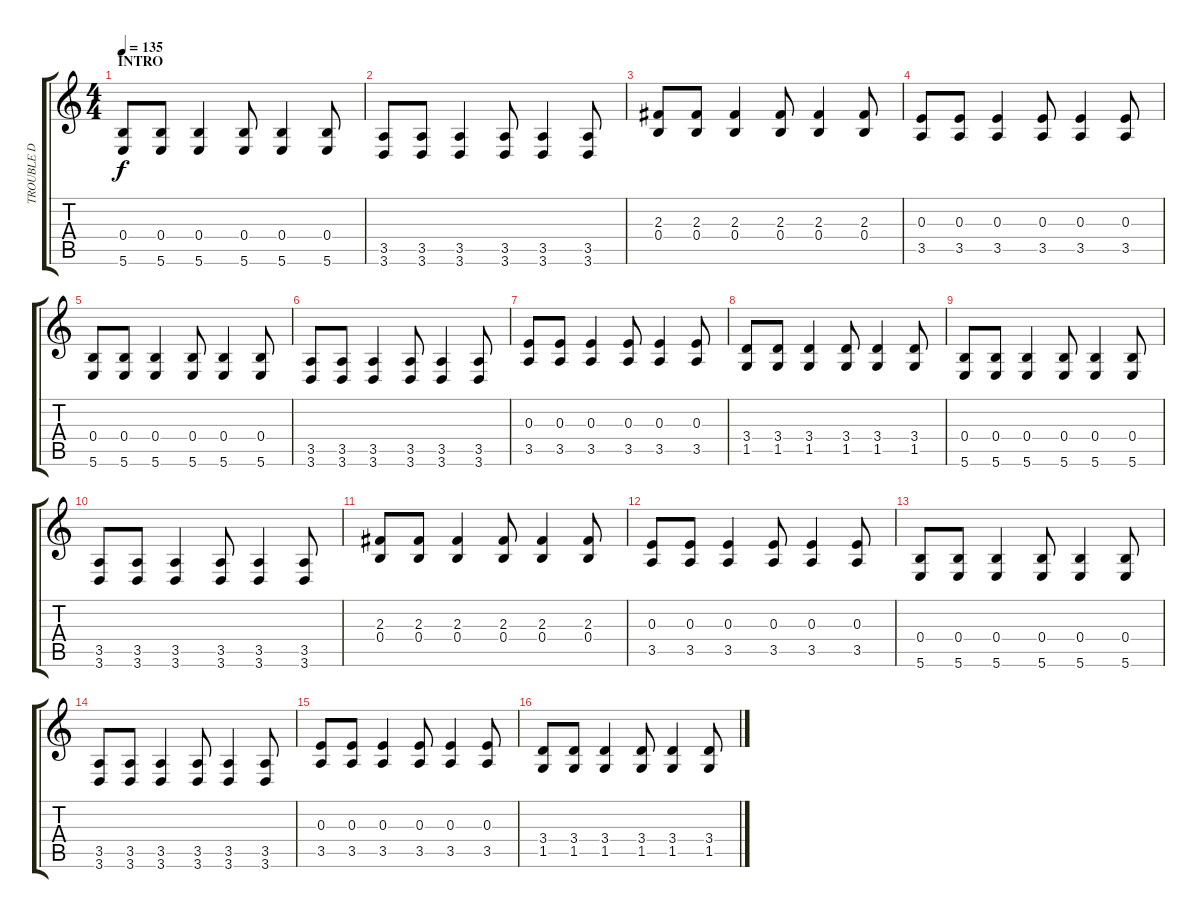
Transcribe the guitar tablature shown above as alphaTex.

\track ("TROUBLE D" "TROUBLE D") {instrument electricbassfinger}
\staff {score tabs}
\tuning (Db4 Ab3 E3 B2 Gb2 B1) {hide}
\ts (4 4)
\section ("" "INTRO")
\tempo 135
\clef g2
\ks c
(0.4 5.6).8{dy f instrument electricbassfinger} (0.4 5.6).8 (0.4 5.6).4 (0.4 5.6).8 (0.4 5.6).4 (0.4 5.6).8 |
(3.5 3.6).8 (3.5 3.6).8 (3.5 3.6).4 (3.5 3.6).8 (3.5 3.6).4 (3.5 3.6).8 |
(2.3 0.4).8 (2.3 0.4).8 (2.3 0.4).4 (2.3 0.4).8 (2.3 0.4).4 (2.3 0.4).8 |
(0.3 3.5).8 (0.3 3.5).8 (0.3 3.5).4 (0.3 3.5).8 (0.3 3.5).4 (0.3 3.5).8 |
(0.4 5.6).8 (0.4 5.6).8 (0.4 5.6).4 (0.4 5.6).8 (0.4 5.6).4 (0.4 5.6).8 |
(3.5 3.6).8 (3.5 3.6).8 (3.5 3.6).4 (3.5 3.6).8 (3.5 3.6).4 (3.5 3.6).8 |
(0.3 3.5).8 (0.3 3.5).8 (0.3 3.5).4 (0.3 3.5).8 (0.3 3.5).4 (0.3 3.5).8 |
(3.4 1.5).8 (3.4 1.5).8 (3.4 1.5).4 (3.4 1.5).8 (3.4 1.5).4 (3.4 1.5).8 |
(0.4 5.6).8 (0.4 5.6).8 (0.4 5.6).4 (0.4 5.6).8 (0.4 5.6).4 (0.4 5.6).8 |
(3.5 3.6).8 (3.5 3.6).8 (3.5 3.6).4 (3.5 3.6).8 (3.5 3.6).4 (3.5 3.6).8 |
(2.3 0.4).8 (2.3 0.4).8 (2.3 0.4).4 (2.3 0.4).8 (2.3 0.4).4 (2.3 0.4).8 |
(0.3 3.5).8 (0.3 3.5).8 (0.3 3.5).4 (0.3 3.5).8 (0.3 3.5).4 (0.3 3.5).8 |
(0.4 5.6).8 (0.4 5.6).8 (0.4 5.6).4 (0.4 5.6).8 (0.4 5.6).4 (0.4 5.6).8 |
(3.5 3.6).8 (3.5 3.6).8 (3.5 3.6).4 (3.5 3.6).8 (3.5 3.6).4 (3.5 3.6).8 |
(0.3 3.5).8 (0.3 3.5).8 (0.3 3.5).4 (0.3 3.5).8 (0.3 3.5).4 (0.3 3.5).8 |
(3.4 1.5).8 (3.4 1.5).8 (3.4 1.5).4 (3.4 1.5).8 (3.4 1.5).4 (3.4 1.5).8
